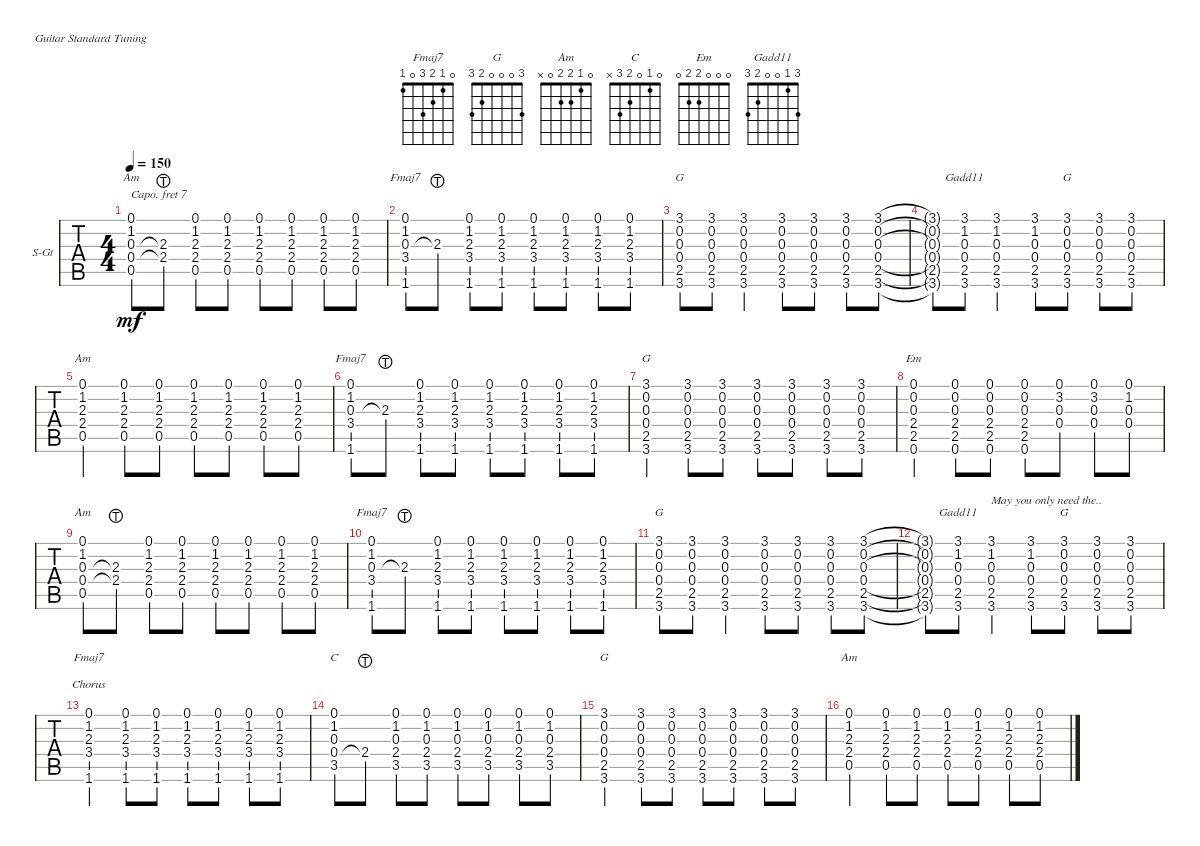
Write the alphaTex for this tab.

\defaultSystemsLayout 4
\bracketExtendMode groupsimilarinstruments
\firstSystemTrackNameOrientation horizontal
\otherSystemsTrackNameOrientation horizontal
\track ("Let Her Go" "S-Gt") {instrument acousticguitarsteel}
\staff {tabs}
\capo 7
\tuning (E4 B3 G3 D3 A2 E2)
\chord ("Fmaj7" 0 1 2 3 0 1)
\chord ("G" 0 3 0 0 x 3)
\chord ("Am" 0 1 2 2 0 x)
\chord ("C" 0 1 0 2 3 x)
\chord ("G" 3 0 0 0 2 3)
\chord ("Em" 0 0 0 2 2 0)
\chord ("Gadd11" 3 1 0 0 2 3)
\ts (4 4)
\tempo 150
\clef g2
\ks c
(0.1 1.2 0.3 0.4 0.5).8{ch "Am" dy mf} (2.4{lht} 2.3{lht}).8 (0.1 1.2 2.3 2.4 0.5).8 (0.1 1.2 2.3 2.4 0.5).8 (0.1 1.2 2.3 2.4 0.5).8 (0.1 1.2 2.3 2.4 0.5).8 (0.1 1.2 2.3 2.4 0.5).8 (0.1 1.2 2.3 2.4 0.5).8 |
(1.6 3.4 0.3 1.2 0.1).8{ch "Fmaj7"} 2.3{lht}.8 (1.6 3.4 2.3 1.2 0.1).8 (1.6 3.4 2.3 1.2 0.1).8 (1.6 3.4 2.3 1.2 0.1).8 (1.6 3.4 2.3 1.2 0.1).8 (1.6 3.4 2.3 1.2 0.1).8 (1.6 3.4 2.3 1.2 0.1).8 |
(3.1 0.2 0.3 0.4 2.5 3.6).8{ch "G"} (3.1 0.2 0.3 0.4 2.5 3.6).8 (3.1 0.2 0.3 0.4 2.5 3.6).4 (3.1 0.2 0.3 0.4 2.5 3.6).8 (3.1 0.2 0.3 0.4 2.5 3.6).8 (3.1 0.2 0.3 0.4 2.5 3.6).8 (3.1 0.2 0.3 0.4 2.5 3.6).8 |
(3.1{t} 0.2{t} 0.3{t} 0.4{t} 2.5{t} 3.6{t}).8 (3.1 1.2 0.3 0.4 2.5 3.6).8{ch "Gadd11"} (3.1 1.2 0.3 0.4 2.5 3.6).4 (3.1 1.2 0.3 0.4 2.5 3.6).8 (3.1 0.2 0.3 0.4 2.5 3.6).8{ch "G"} (3.1 0.2 0.3 0.4 2.5 3.6).8 (3.1 0.2 0.3 0.4 2.5 3.6).8 |
(0.1 1.2 2.3 2.4 0.5).4{ch "Am"} (0.1 1.2 2.3 2.4 0.5).8 (0.1 1.2 2.3 2.4 0.5).8 (0.1 1.2 2.3 2.4 0.5).8 (0.1 1.2 2.3 2.4 0.5).8 (0.1 1.2 2.3 2.4 0.5).8 (0.1 1.2 2.3 2.4 0.5).8 |
(1.6 3.4 0.3 1.2 0.1).8{ch "Fmaj7"} 2.3{lht}.8 (1.6 3.4 2.3 1.2 0.1).8 (1.6 3.4 2.3 1.2 0.1).8 (1.6 3.4 2.3 1.2 0.1).8 (1.6 3.4 2.3 1.2 0.1).8 (1.6 3.4 2.3 1.2 0.1).8 (1.6 3.4 2.3 1.2 0.1).8 |
(3.1 0.2 0.3 0.4 2.5 3.6).4{ch "G"} (3.1 0.2 0.3 0.4 2.5 3.6).8 (3.1 0.2 0.3 0.4 2.5 3.6).8 (3.1 0.2 0.3 0.4 2.5 3.6).8 (3.1 0.2 0.3 0.4 2.5 3.6).8 (3.1 0.2 0.3 0.4 2.5 3.6).8 (3.1 0.2 0.3 0.4 2.5 3.6).8 |
(0.1 0.2 0.3 2.4 2.5 0.6).4{ch "Em"} (0.6 2.5 2.4 0.3 0.2 0.1).8 (0.6 2.5 2.4 0.3 0.2 0.1).8 (0.6 2.5 2.4 0.3 0.2 0.1).8 (0.1 3.2 0.3 0.4).8 (0.1 3.2 0.3 0.4).8 (0.1 1.2 0.3 0.4).8 |
(0.1 1.2 0.3 0.4 0.5).8{ch "Am"} (2.4{lht} 2.3{lht}).8 (0.1 1.2 2.3 2.4 0.5).8 (0.1 1.2 2.3 2.4 0.5).8 (0.1 1.2 2.3 2.4 0.5).8 (0.1 1.2 2.3 2.4 0.5).8 (0.1 1.2 2.3 2.4 0.5).8 (0.1 1.2 2.3 2.4 0.5).8 |
(1.6 3.4 0.3 1.2 0.1).8{ch "Fmaj7"} 2.3{lht}.8 (1.6 3.4 2.3 1.2 0.1).8 (1.6 3.4 2.3 1.2 0.1).8 (1.6 3.4 2.3 1.2 0.1).8 (1.6 3.4 2.3 1.2 0.1).8 (1.6 3.4 2.3 1.2 0.1).8 (1.6 3.4 2.3 1.2 0.1).8 |
(3.1 0.2 0.3 0.4 2.5 3.6).8{ch "G"} (3.1 0.2 0.3 0.4 2.5 3.6).8 (3.1 0.2 0.3 0.4 2.5 3.6).4 (3.1 0.2 0.3 0.4 2.5 3.6).8 (3.1 0.2 0.3 0.4 2.5 3.6).8 (3.1 0.2 0.3 0.4 2.5 3.6).8 (3.1 0.2 0.3 0.4 2.5 3.6).8 |
(3.1{t} 0.2{t} 0.3{t} 0.4{t} 2.5{t} 3.6{t}).8 (3.1 1.2 0.3 0.4 2.5 3.6).8{ch "Gadd11"} (3.1 1.2 0.3 0.4 2.5 3.6).4{txt "May you only need the.."} (3.1 1.2 0.3 0.4 2.5 3.6).8 (3.1 0.2 0.3 0.4 2.5 3.6).8{ch "G"} (3.1 0.2 0.3 0.4 2.5 3.6).8 (3.1 0.2 0.3 0.4 2.5 3.6).8 |
(1.6 3.4 2.3 1.2 0.1).4{ch "Fmaj7" lyrics (0 "") lyrics (1 "") lyrics (2 "Chorus") lyrics (3 "") lyrics (4 "")} (1.6 3.4 2.3 1.2 0.1).8 (1.6 3.4 2.3 1.2 0.1).8 (1.6 3.4 2.3 1.2 0.1).8 (1.6 3.4 2.3 1.2 0.1).8 (1.6 3.4 2.3 1.2 0.1).8 (1.6 3.4 2.3 1.2 0.1).8 |
(3.5 0.4 0.3 1.2 0.1).8{ch "C"} 2.4{lht}.8 (3.5 2.4 0.3 1.2 0.1).8 (3.5 2.4 0.3 1.2 0.1).8 (3.5 2.4 0.3 1.2 0.1).8 (3.5 2.4 0.3 1.2 0.1).8 (3.5 2.4 0.3 1.2 0.1).8 (3.5 2.4 0.3 1.2 0.1).8 |
(3.1 0.2 0.3 0.4 2.5 3.6).4{ch "G"} (3.1 0.2 0.3 0.4 2.5 3.6).8 (3.1 0.2 0.3 0.4 2.5 3.6).8 (3.1 0.2 0.3 0.4 2.5 3.6).8 (3.1 0.2 0.3 0.4 2.5 3.6).8 (3.1 0.2 0.3 0.4 2.5 3.6).8 (3.1 0.2 0.3 0.4 2.5 3.6).8 |
(0.1 1.2 2.3 2.4 0.5).4{ch "Am"} (0.1 1.2 2.3 2.4 0.5).8 (0.1 1.2 2.3 2.4 0.5).8 (0.1 1.2 2.3 2.4 0.5).8 (0.1 1.2 2.3 2.4 0.5).8 (0.1 1.2 2.3 2.4 0.5).8 (0.1 1.2 2.3 2.4 0.5).8
